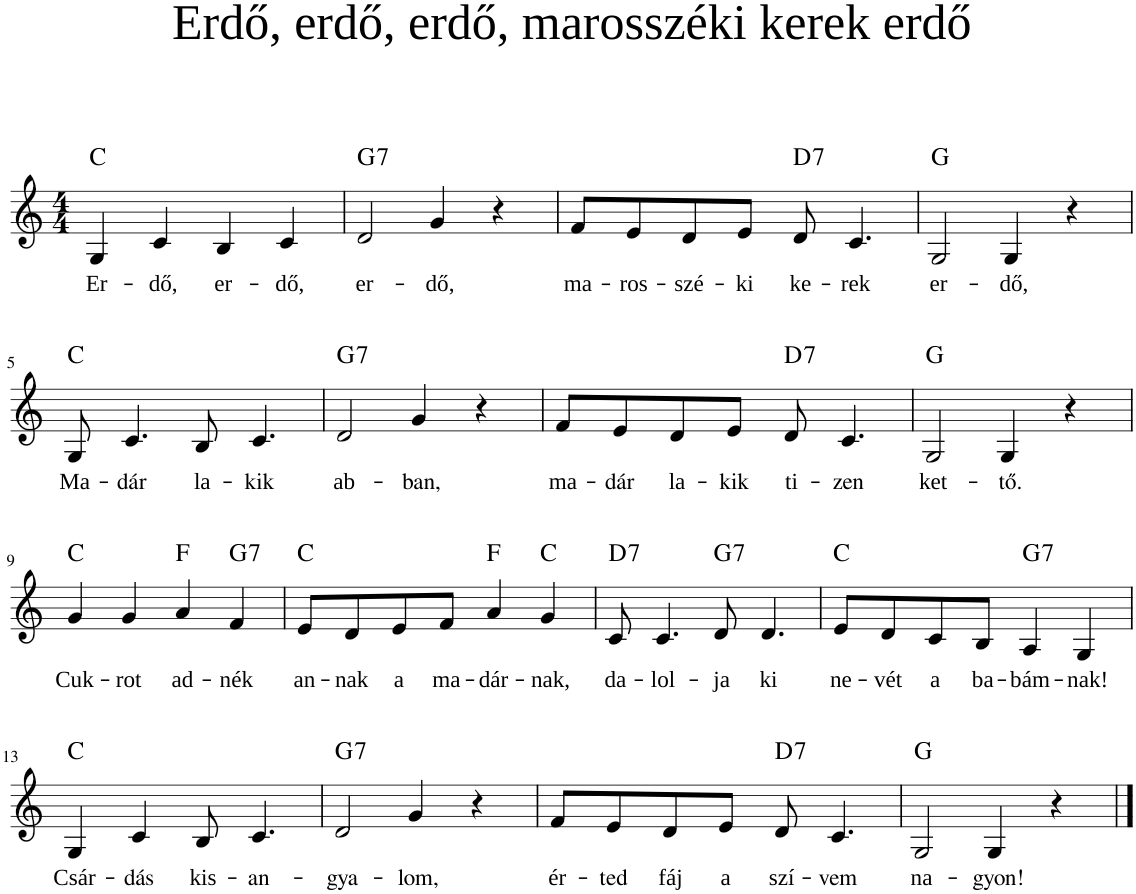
**kern	**text	**harte
*part1	*part1	*part1
*staff1	*staff1	*
*I"Piano	*	*
*I'Pno	*	*
*clefG2	*	*
*k[]	*	*
*M4/4	*	*
=1	=1	=1
!	!LO:LY:b	!
4G/	Er-	C:maj
!	!LO:LY:b	!
4c/	-dő,	.
!	!LO:LY:b	!
4B/	er-	.
!	!LO:LY:b	!
4c/	-dő,	.
=2	=2	=2
!	!LO:LY:b	!LO:H:kt=7
2d/	er-	G:7
!	!LO:LY:b	!
4g/	-dő,	.
4r	.	.
=3	=3	=3
!	!LO:LY:b	!
8f/L	ma-	.
!	!LO:LY:b	!
8e/	-ros-	.
!	!LO:LY:b	!
8d/	-szé-	.
!	!LO:LY:b	!
8e/J	-ki	.
!	!LO:LY:b	!LO:H:kt=7
8d/	ke-	D:7
!	!LO:LY:b	!
4.c/	-rek	.
=4	=4	=4
!	!LO:LY:b	!
2G/	er-	G:maj
!	!LO:LY:b	!
4G/	-dő,	.
4r	.	.
!!LO:LB:g=z
=5	=5	=5
!	!LO:LY:b	!
8G/	Ma-	C:maj
!	!LO:LY:b	!
4.c/	-dár	.
!	!LO:LY:b	!
8B/	la-	.
!	!LO:LY:b	!
4.c/	-kik	.
=6	=6	=6
!	!LO:LY:b	!LO:H:kt=7
2d/	ab-	G:7
!	!LO:LY:b	!
4g/	-ban,	.
4r	.	.
=7	=7	=7
!	!LO:LY:b	!
8f/L	ma-	.
!	!LO:LY:b	!
8e/	-dár	.
!	!LO:LY:b	!
8d/	la-	.
!	!LO:LY:b	!
8e/J	-kik	.
!	!LO:LY:b	!LO:H:kt=7
8d/	ti-	D:7
!	!LO:LY:b	!
4.c/	-zen	.
=8	=8	=8
!	!LO:LY:b	!
2G/	ket-	G:maj
!	!LO:LY:b	!
4G/	-tő.	.
4r	.	.
!!LO:LB:g=z
=9	=9	=9
!	!LO:LY:b	!
4g/	Cuk-	C:maj
!	!LO:LY:b	!
4g/	-rot	.
!	!LO:LY:b	!
4a/	ad-	F:maj
!	!LO:LY:b	!LO:H:kt=7
4f/	-nék	G:7
=10	=10	=10
!	!LO:LY:b	!
8e/L	an-	C:maj
!	!LO:LY:b	!
8d/	-nak	.
!	!LO:LY:b	!
8e/	a	.
!	!LO:LY:b	!
8f/J	ma-	.
!	!LO:LY:b	!
4a/	-dár-	F:maj
!	!LO:LY:b	!
4g/	-nak,	C:maj
=11	=11	=11
!	!LO:LY:b	!LO:H:kt=7
8c/	da-	D:7
!	!LO:LY:b	!
4.c/	-lol-	.
!	!LO:LY:b	!LO:H:kt=7
8d/	-ja	G:7
!	!LO:LY:b	!
4.d/	ki	.
=12	=12	=12
!	!LO:LY:b	!
8e/L	ne-	C:maj
!	!LO:LY:b	!
8d/	-vét	.
!	!LO:LY:b	!
8c/	a	.
!	!LO:LY:b	!
8B/J	ba-	.
!	!LO:LY:b	!LO:H:kt=7
4A/	-bám-	G:7
!	!LO:LY:b	!
4G/	-nak!	.
!!LO:LB:g=z
=13	=13	=13
!	!LO:LY:b	!
4G/	Csár-	C:maj
!	!LO:LY:b	!
4c/	-dás	.
!	!LO:LY:b	!
8B/	kis-	.
!	!LO:LY:b	!
4.c/	-an-	.
=14	=14	=14
!	!LO:LY:b	!LO:H:kt=7
2d/	-gya-	G:7
!	!LO:LY:b	!
4g/	-lom,	.
4r	.	.
=15	=15	=15
!	!LO:LY:b	!
8f/L	ér-	.
!	!LO:LY:b	!
8e/	-ted	.
!	!LO:LY:b	!
8d/	fáj	.
!	!LO:LY:b	!
8e/J	a	.
!	!LO:LY:b	!LO:H:kt=7
8d/	szí-	D:7
!	!LO:LY:b	!
4.c/	-vem	.
=16	=16	=16
!	!LO:LY:b	!
2G/	na-	G:maj
!	!LO:LY:b	!
4G/	-gyon!	.
4r	.	.
==	==	==
*-	*-	*-
